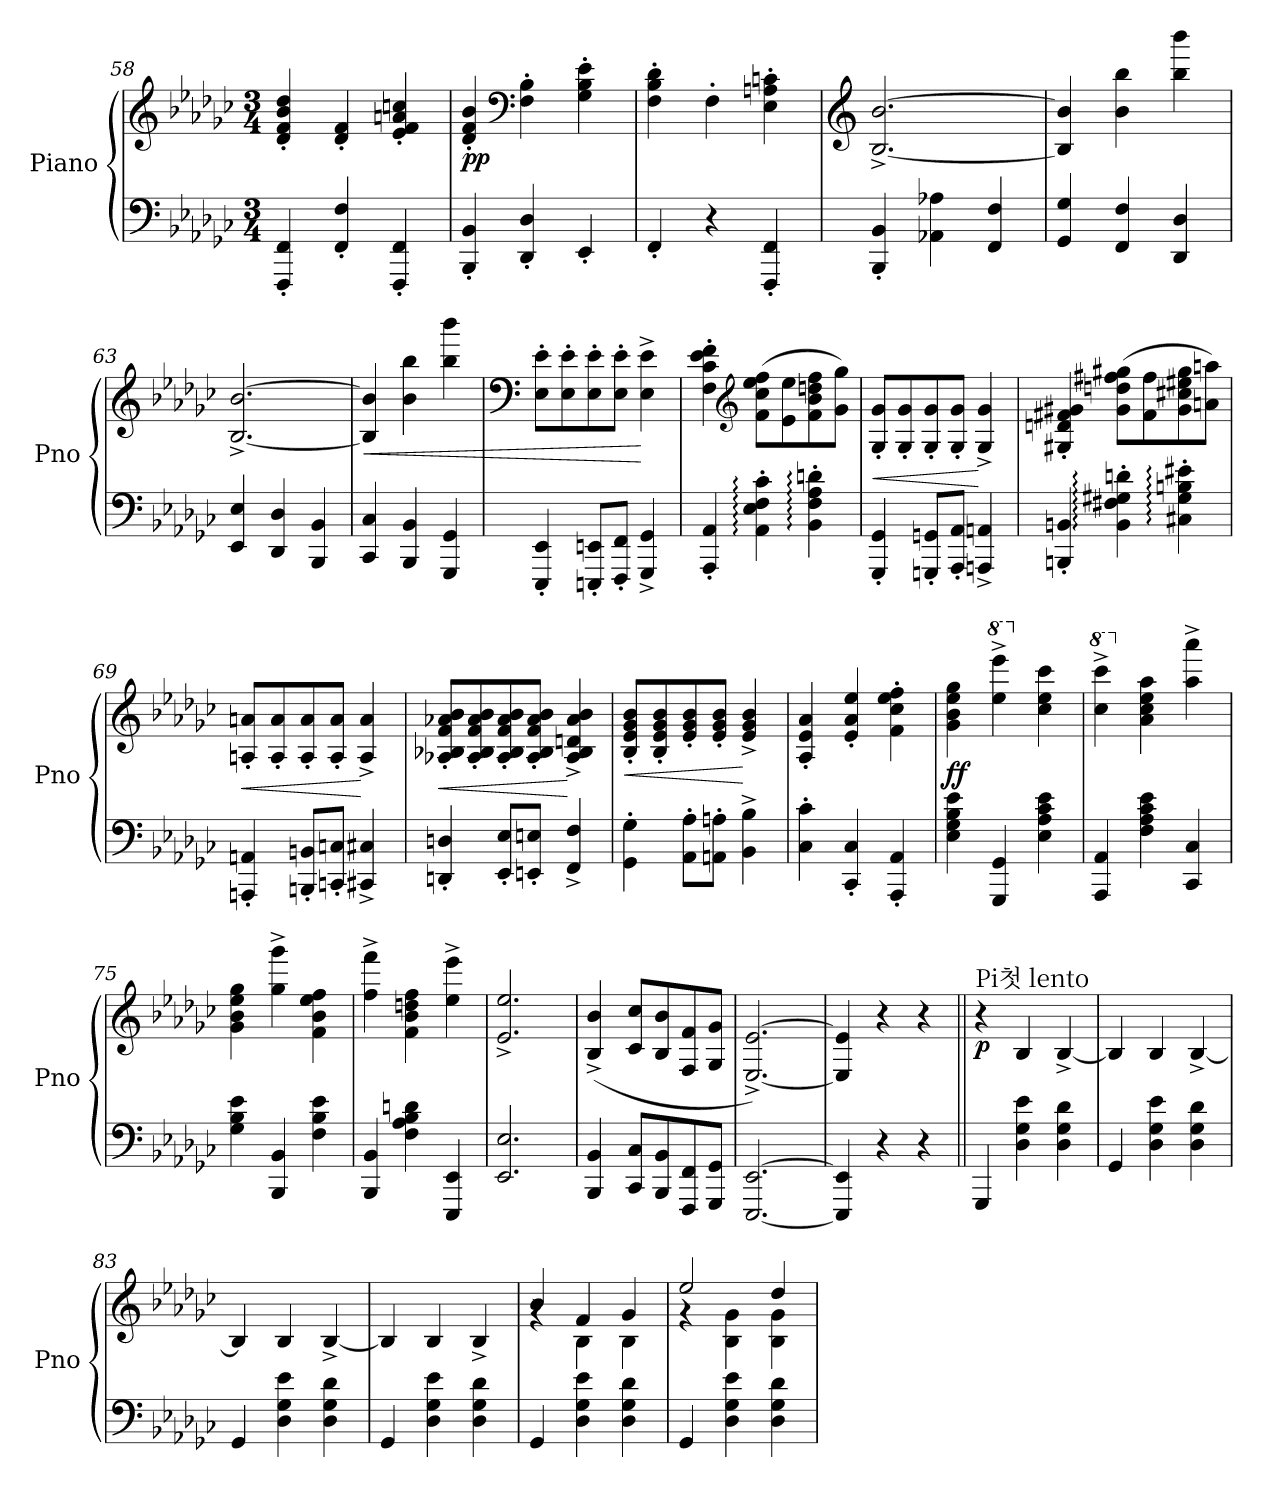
**kern	**kern	**dynam
*part1	*part1	*part1
*staff2	*staff1	*staff1/2
*I"Piano	*	*
*I'Pno	*	*
*clefF4	*clefG2	*
*k[b-e-a-d-g-c-]	*k[b-e-a-d-g-c-]	*
*M3/4	*M3/4	*
=58	=58	=58
4FFF/' 4FF/'	4d-/' 4f/' 4b-/' 4dd-/'	.
4FF/' 4F/'	4d-/' 4f/'	.
4FFF/' 4FF/'	4e-/' 4f/' 4an/' 4ccn/'	.
=59	=59	=59
!	!	!LO:DY:b
4BBB-/' 4BB-/'	4d-/' 4f/' 4b-/'	pp
*	*clefF4	*
4DD-/' 4D-/'	4F\' 4B-\'	.
4EE-'/	4G-\' 4B-\' 4e-\'	.
=60	=60	=60
4FF'/	4F\' 4B-\' 4d-\'	.
4r	4F'\	.
4FFF/' 4FF/'	4E-\' 4An\' 4cn\'	.
=61	=61	=61
*	*clefG2	*
4BBB-/' 4BB-/'	[2.B-/^ [2.b-/^	.
4AA-X\ 4A-X\	.	.
4FF/ 4F/	.	.
!!LO:LB:g=z
=62	=62	=62
4GG-/ 4G-/	4B-/] 4b-/]	.
4FF/ 4F/	4b-\ 4bb-\	.
4DD-/ 4D-/	4bb-\ 4bbb-\	.
=63	=63	=63
4EE-/ 4E-/	[2.B-/^ [2.b-/^	.
4DD-/ 4D-/	.	.
4BBB-/ 4BB-/	.	.
=64	=64	=64
!	!	!LO:HP:b
4CC-/ 4C-/	4B-/] 4b-/]	<
4BBB-/ 4BB-/	4b-\ 4bb-\	.
4GGG-/ 4GG-/	4bb-\ 4bbb-\	.
=65	=65	=65
*	*clefF4	*
4EEE-/' 4EE-/'	8E-\' 8e-\'L	.
.	8E-\' 8e-\'	.
8EEEn/' 8EEn/'L	8E-\' 8e-\'	.
8FFF/' 8FF/'J	8E-\' 8e-\'J	.
4GGG-/^ 4GG-/^	4E-\^ 4e-\^	[
=66	=66	=66
4AAA-/' 4AA-/'	4F\' 4c-\' 4e-\' 4f\'	.
*	*clefG2	*
4AA-\:' 4E-\:' 4F\:' 4c-\:'	(8f\ 8cc-\ 8ee-\ 8ff\L	.
.	8e-\ 8ee-\	.
4BB-\:' 4F\:' 4A-\:' 4dn\:'	8f\ 8b-\ 8ddn\ 8ff\	.
.	8g-\ 8gg-\J)	.
=67	=67	=67
!	!	!LO:HP:b
4GGG-/' 4GG-/'	8G-/' 8g-/'L	<
.	8G-/' 8g-/'	.
8GGGn/' 8GGn/'L	8G-/' 8g-/'	.
8AAA-/' 8AA-/'J	8G-/' 8g-/'J	.
4AAAn/^ 4AAn/^	4G-/^ 4g-/^	[
!!LO:LB:g=z
=68	=68	=68
4BBBn/' 4BBn/'	4G#X/' 4dn/' 4f#X/' 4g#X/'	.
4BB\:' 4F#X\:' 4G#X\:' 4dn\:'	(8g#\ 8ddn\ 8ff#X\ 8gg#X\L	.
.	8f#\ 8ff#\	.
4C#X\:' 4G#\:' 4Bn\:' 4e#X\:'	8g#\ 8cc#X\ 8ee#X\ 8gg#\	.
.	8an\ 8aan\J)	.
=69	=69	=69
!	!	!LO:HP:b
4AAAn/' 4AAn/'	8An/' 8an/'L	<
.	8A/' 8a/'	.
8BBBn/' 8BBn/'L	8A/' 8a/'	.
8CCn/' 8Cn/'J	8A/' 8a/'J	.
4CC#X/^ 4C#X/^	4A/^ 4a/^	[
=70	=70	=70
!	!	!LO:HP:b
4DDn/' 4Dn/'	8A-X/' 8B-X/' 8f/' 8a-X/' 8b-/'L	<
.	8A-/' 8B-/' 8f/' 8a-/' 8b-/'	.
8EE-/' 8E-/'L	8A-/' 8B-/' 8f/' 8a-/' 8b-/'	.
8EEn/' 8En/'J	8A-/' 8B-/' 8f/' 8a-/' 8b-/'J	.
4FF/^ 4F/^	4A-/^ 4B-/^ 4dn/^ 4a-/^ 4b-/^	[
=71	=71	=71
!	!	!LO:HP:b
4GG-\' 4G-\'	8B-/' 8e-/' 8g-/' 8b-/'L	<
.	8B-/' 8e-/' 8g-/' 8b-/'	.
8AA-\' 8A-\'L	8e-/' 8g-/' 8b-/'	.
8AAn\' 8An\'J	8e-/' 8g-/' 8b-/'J	.
4BB-\^ 4B-\^	4e-/^ 4g-/^ 4b-/^	[
=72	=72	=72
4C-\' 4c-\'	4A-/' 4e-/' 4a-/'	.
4CC-/' 4C-/'	4e-/' 4a-/' 4ee-/'	.
4AAA-/' 4AA-/'	4f\' 4cc-\' 4ee-\' 4ff\'	.
!!LO:LB:g=z
=73	=73	=73
!	!	!LO:DY:b
4E-\ 4G-\ 4B-\ 4e-\	4g-\ 4b-\ 4ee-\ 4gg-\	ff
*	*8va	*
4GGG-/ 4GG-/	4eee-\^ 4eeee-\^	.
*	*X8va	*
4E-\ 4A-\ 4c-\ 4e-\	4cc-\ 4ee-\ 4ccc-\	.
=74	=74	=74
*	*8va	*
4AAA-/ 4AA-/	4ccc-\^ 4cccc-\^	.
*	*X8va	*
4F\ 4A-\ 4c-\ 4e-\	4a-\ 4cc-\ 4ee-\ 4aa-\	.
4CC-/ 4C-/	4aa-\^ 4aaa-\^	.
=75	=75	=75
4G-\ 4B-\ 4e-\	4g-\ 4b-\ 4ee-\ 4gg-\	.
4BBB-/ 4BB-/	4gg-\^ 4ggg-\^	.
4F\ 4B-\ 4e-\	4f\ 4b-\ 4ee-\ 4ff\	.
=76	=76	=76
4BBB-/ 4BB-/	4ff\^ 4fff\^	.
4F\ 4A-\ 4B-\ 4dn\	4f\ 4b-\ 4ddn\ 4ff\	.
4EEE-/ 4EE-/	4ee-\^ 4eee-\^	.
=77	=77	=77
2.EE-/ 2.E-/	2.e-/^ 2.ee-/^	.
=78	=78	=78
4BBB-/ 4BB-/	(4B-/^ 4b-/^	.
8CC-/ 8C-/L	8c-/ 8cc-/L	.
8BBB-/ 8BB-/	8B-/ 8b-/	.
8FFF/ 8FF/	8F/ 8f/	.
8GGG-/ 8GG-/J	8G-/ 8g-/J	.
=79	=79	=79
[2.EEE-/ [2.EE-/	[2.E-/^ [2.e-/^)	.
=80	=80	=80
4EEE-/] 4EE-/]	4E-/] 4e-/]	.
4r	4r	.
4r	4r	.
!!LO:LB:g=z
=81||	=81||	=81||
!	!LO:TX:a:B:t=Pi첫 lento	!
!	!	!LO:DY:b
4GGG-/	4r	p
4D-\ 4G-\ 4e-\	4B-/	.
4D-\ 4G-\ 4d-\	[4B-^/	.
=82	=82	=82
4GG-/	4B-/]	.
4D-\ 4G-\ 4e-\	4B-/	.
4D-\ 4G-\ 4d-\	[4B-^/	.
=83	=83	=83
4GG-/	4B-/]	.
4D-\ 4G-\ 4e-\	4B-/	.
4D-\ 4G-\ 4d-\	[4B-^/	.
=84	=84	=84
4GG-/	4B-/]	.
4D-\ 4G-\ 4e-\	4B-/	.
4D-\ 4G-\ 4d-\	4B-^/	.
=85	=85	=85
*	*^	*
4GG-/	4b-/	4rg	.
4D-\ 4G-\ 4e-\	4f/	4B-\	.
4D-\ 4G-\ 4d-\	4g-/	4B-\	.
=86	=86	=86	=86
4GG-/	2ee-/	4rg	.
4D-\ 4G-\ 4e-\	.	4B-\ 4g-\	.
4D-\ 4G-\ 4d-\	4dd-/	4B-\ 4g-\	.
*	*v	*v	*
=	=	=
*-	*-	*-
